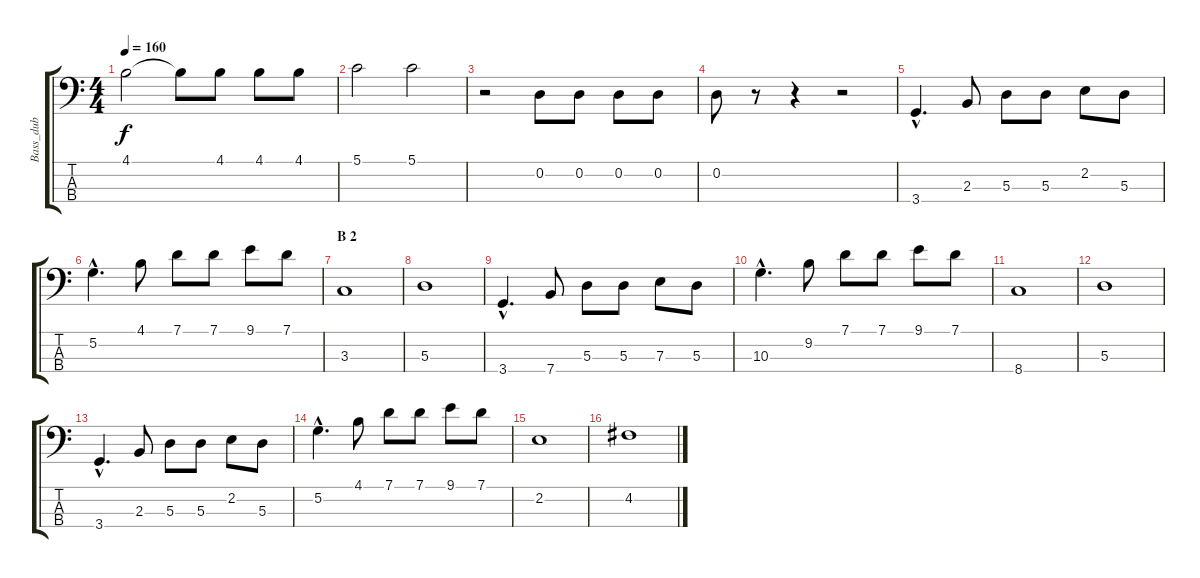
\track ("Bass_dub" "Bass_dub") {instrument acousticbass}
\staff {score tabs}
\tuning (G2 D2 A1 E1) {hide}
\ts (4 4)
\tempo 160
\clef f4
\ks c
4.1.2{dy f} 4.1{t}.8 4.1.8 4.1.8 4.1.8 |
5.1.2 5.1.2 |
r.2 0.2.8 0.2.8 0.2.8 0.2.8 |
0.2.8 r.8 r.4 r.2 |
3.4{hac}.4{d} 2.3.8 5.3.8 5.3.8 2.2.8 5.3.8 |
5.2{hac}.4{d} 4.1.8 7.1.8 7.1.8 9.1.8 7.1.8 |
\section ("" "B 2")
3.3.1 |
5.3.1 |
3.4{hac}.4{d} 7.4.8 5.3.8 5.3.8 7.3.8 5.3.8 |
10.3{hac}.4{d} 9.2.8 7.1.8 7.1.8 9.1.8 7.1.8 |
8.4.1 |
5.3.1 |
3.4{hac}.4{d} 2.3.8 5.3.8 5.3.8 2.2.8 5.3.8 |
5.2{hac}.4{d} 4.1.8 7.1.8 7.1.8 9.1.8 7.1.8 |
2.2.1 |
4.2.1
